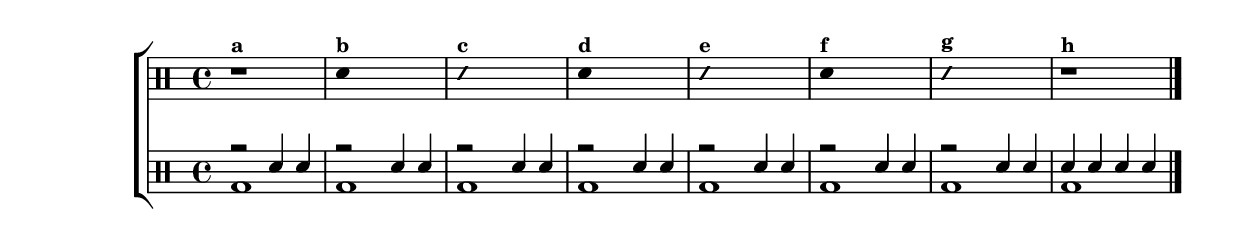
\version "2.14.2"

%\header {title = "improvisando e imitando com a nota re"}

\new ChoirStaff <<

\drummode <<

\drums {

\override Staff.TimeSignature #'style = #'()
\time 4/4
 


r1^\markup {\small \bold {"a"}}

\override Stem #'transparent = ##t

sn4^\markup {\small \bold {"b"}} s2. 

\override NoteHead #'style = #'slash
\override NoteHead #'font-size = #-4

sn4^\markup {\small \bold {"c"}} s2.

\revert NoteHead #'style 
\revert NoteHead #'font-size

sn4^\markup {\small \bold {"d"}} s2. 

\override NoteHead #'style = #'slash
\override NoteHead #'font-size = #-4

sn4^\markup {\small \bold {"e"}} s2.

\revert NoteHead #'style 
\revert NoteHead #'font-size

sn4^\markup {\small \bold {"f"}} s2. 

\override NoteHead #'style = #'slash
\override NoteHead #'font-size = #-4

sn4^\markup {\small \bold {"g"}} s2.

\revert NoteHead #'style
\revert NoteHead #'font-size
	
r1^\markup {\small \bold {"h"}} 

\bar "|."



}

\drums {

\override Staff.TimeSignature #'style = #'()
\time 4/4 

\context DrumVoice = "1" { }
\context DrumVoice = "2" {  }

<<
{ r2 sn4 sn r2 sn4 sn r2 sn4 sn r2 sn4 sn r2 sn4 sn r2 sn4 sn r2 sn4 sn sn sn sn sn    }
\\{ bd1 bd1 bd1 bd1 bd1 bd1 bd1 bd1 }
>>


\bar "|."

}

>>

>>